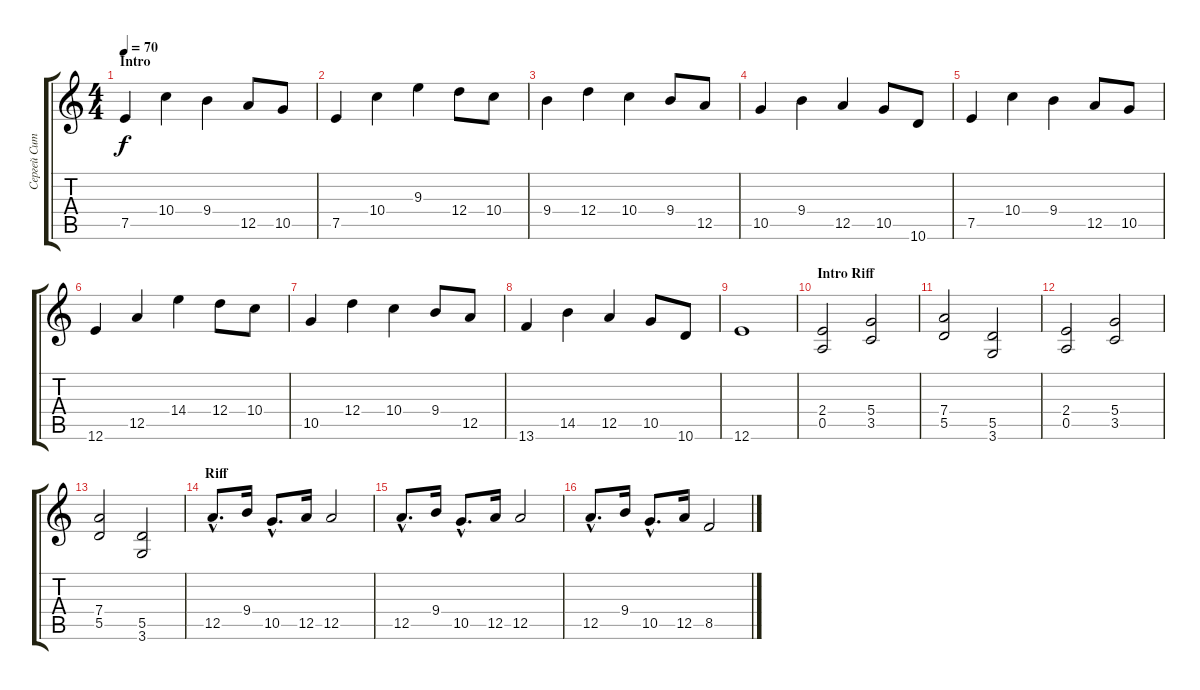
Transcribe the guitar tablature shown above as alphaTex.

\track ("Сергей Ситников" "Сергей Сит") {instrument overdrivenguitar}
\staff {score tabs}
\tuning (E4 B3 G3 D3 A2 E2) {hide}
\ts (4 4)
\section ("" "Intro")
\tempo 70
\clef g2
\ks c
7.5.4{dy f instrument overdrivenguitar} 10.4.4 9.4.4 12.5.8 10.5.8 |
7.5.4 10.4.4 9.3.4 12.4.8 10.4.8 |
9.4.4 12.4.4 10.4.4 9.4.8 12.5.8 |
10.5.4 9.4.4 12.5.4 10.5.8 10.6.8 |
7.5.4 10.4.4 9.4.4 12.5.8 10.5.8 |
12.6.4 12.5.4 14.4.4 12.4.8 10.4.8 |
10.5.4 12.4.4 10.4.4 9.4.8 12.5.8 |
13.6.4 14.5.4 12.5.4 10.5.8 10.6.8 |
12.6.1 |
\section ("" "Intro Riff")
(2.4 0.5).2{balance 10} (5.4 3.5).2 |
(7.4 5.5).2 (5.5 3.6).2 |
(2.4 0.5).2{balance 10} (5.4 3.5).2 |
(7.4 5.5).2 (5.5 3.6).2 |
\section ("" "Riff")
12.5{hac}.8{d balance 16} 9.4.16 10.5{hac}.8{d} 12.5.16 12.5.2 |
12.5{hac}.8{d} 9.4.16 10.5{hac}.8{d} 12.5.16 12.5.2 |
12.5{hac}.8{d} 9.4.16 10.5{hac}.8{d} 12.5.16 8.5.2
